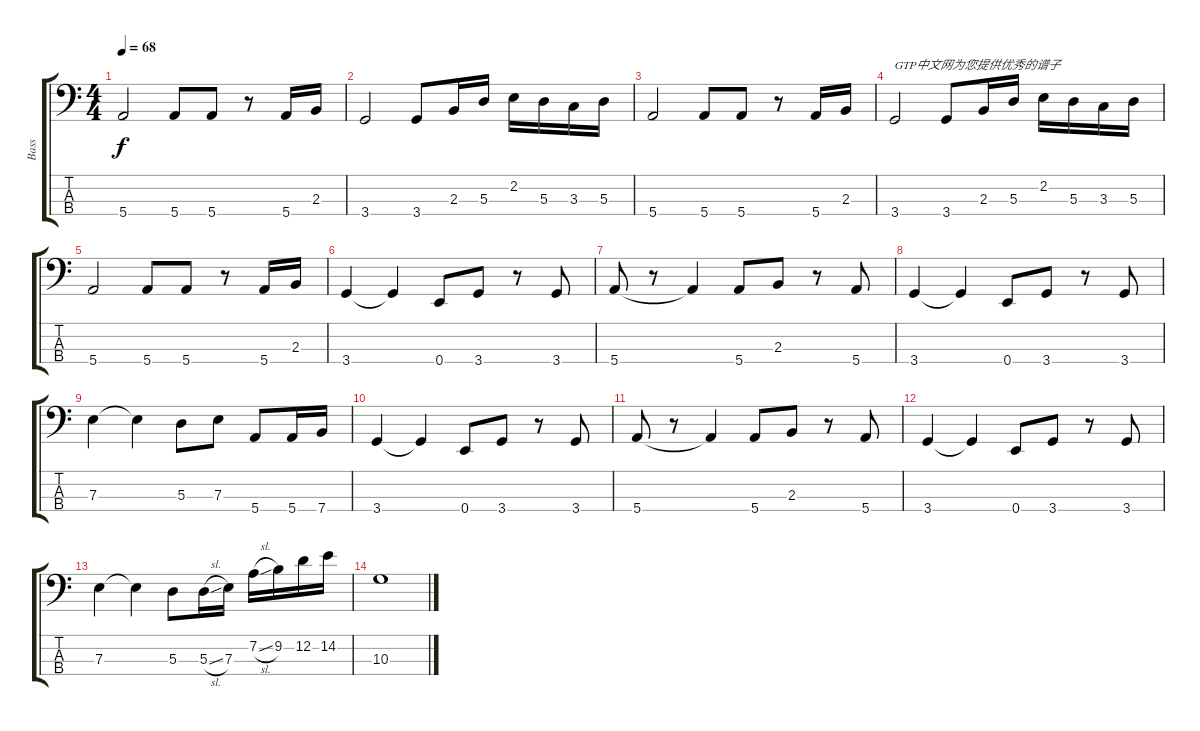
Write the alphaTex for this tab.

\track ("Bass" "Bass") {instrument slapbass1}
\staff {score tabs}
\tuning (G2 D2 A1 E1) {hide}
\ts (4 4)
\tempo 68
\clef f4
\ks c
5.4.2{dy f} 5.4.8 5.4.8 r.8 5.4.16 2.3.16 |
3.4.2 3.4.8 2.3.16 5.3.16 2.2.16 5.3.16 3.3.16 5.3.16 |
5.4.2 5.4.8 5.4.8 r.8 5.4.16 2.3.16 |
3.4.2{txt "GTP中文网为您提供优秀的谱子"} 3.4.8 2.3.16 5.3.16 2.2.16 5.3.16 3.3.16 5.3.16 |
5.4.2 5.4.8 5.4.8 r.8 5.4.16 2.3.16 |
3.4.4 3.4{t}.4 0.4.8 3.4.8 r.8 3.4.8 |
5.4.8 r.8 5.4{t}.4 5.4.8 2.3.8 r.8 5.4.8 |
3.4.4 3.4{t}.4 0.4.8 3.4.8 r.8 3.4.8 |
7.3.4 7.3{t}.4 5.3.8 7.3.8 5.4.8 5.4.16 7.4.16 |
3.4.4 3.4{t}.4 0.4.8 3.4.8 r.8 3.4.8 |
5.4.8 r.8 5.4{t}.4 5.4.8 2.3.8 r.8 5.4.8 |
3.4.4 3.4{t}.4 0.4.8 3.4.8 r.8 3.4.8 |
7.3.4 7.3{t}.4 5.3.8 5.3{sl}.16 7.3.16 7.2{sl}.16 9.2.16 12.2.16 14.2.16 |
10.3.1
